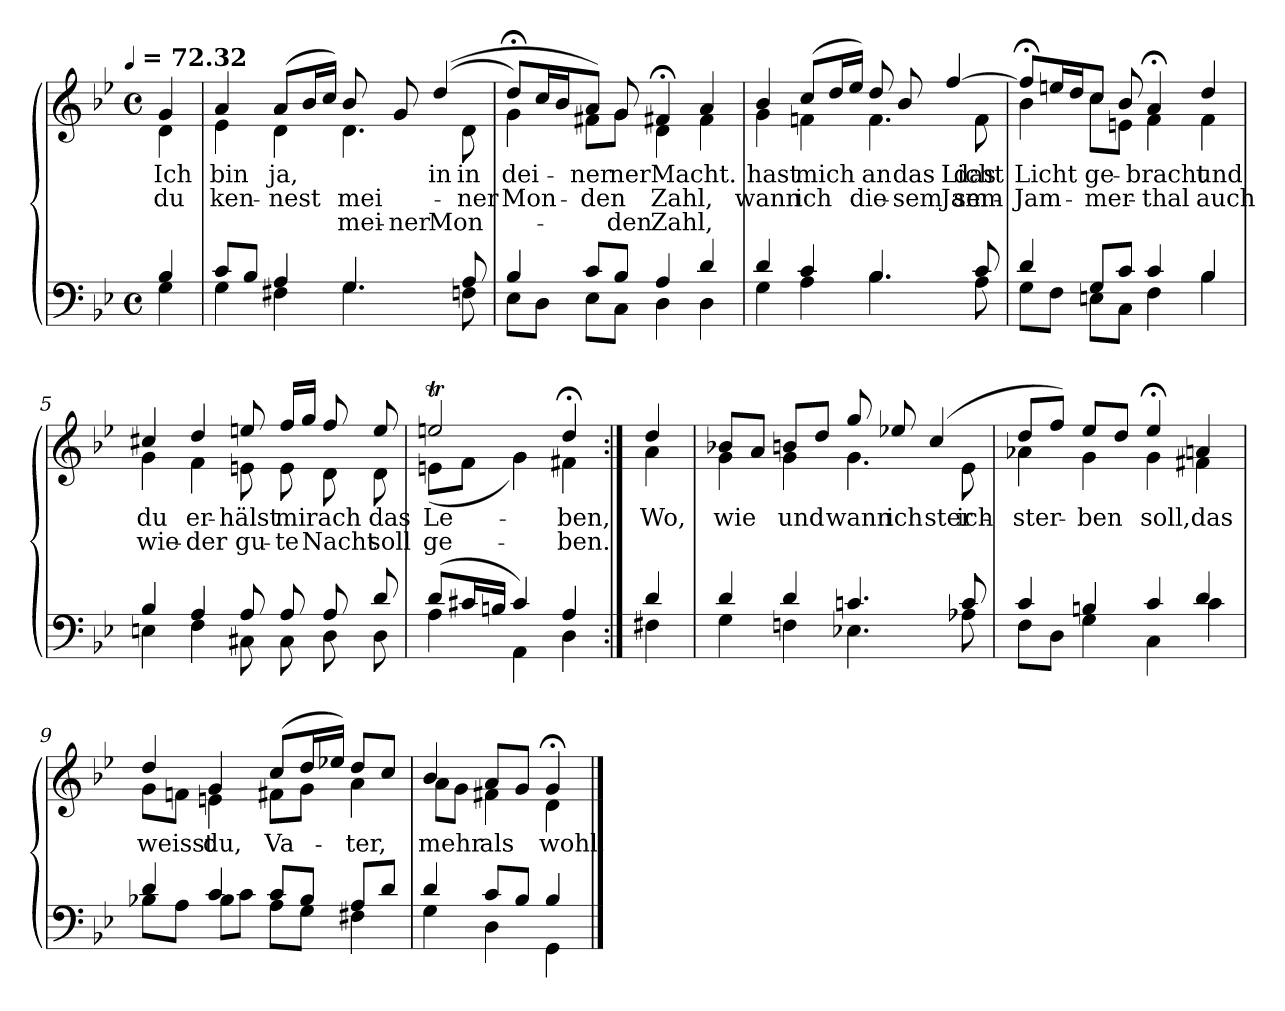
**kern	**kern	**text	**text	**text	**dynam
*part1	*part1	*part1	*part1	*part1	*part1
*staff2	*staff1	*staff1	*staff1	*staff1	*staff1/2
*clefF4	*clefG2	*	*	*	*
*k[b-e-]	*k[b-e-]	*	*	*	*
!!LO:TX:omd:t=[quarter] = 72.32
*M4/4	*M4/4	*	*	*	*
*met(c)	*met(c)	*	*	*	*
*MM72	*MM72	*	*	*	*
=	=	=	=	=	=
*^	*^	*	*	*	*
4B-	4G	4g	4d	Ich	du	.	.
=1	=1	=1	=1	=1	=1	=1	=1
8cL	4G	4a	4e-	bin	ken-	.	.
8B-J	.	.	.	.	.	.	.
4A	4F#X	(8aL	4d	ja,	-nest	.	.
.	.	16b-L	.	.	.	.	.
.	.	16ccJJ)	.	.	.	.	.
!	!	!	!	!	!	!LO:LY:a	!
4.G	4.G	8b-	4.d	.	mei-	mei-	.
!	!	!	!	!	!	!LO:LY:a	!
.	.	8g	.	.	.	-ner	.
!	!	!	!	!LO:LY:a	!	!LO:LY:a	!
.	.	((4dd	.	in	.	Mon-	.
8A	8Fn	.	8d	in	ner	.	.
=2	=2	=2	=2	=2	=2	=2	=2
*	*	*MM74	*	*	*	*	*
!	!	!	!	!LO:LY:a	!	!	!
4B-	8E-L	8dd;<L)	4g	dei-	Mon-	.	.
.	8DJ	16ccL	.	.	.	.	♩ = 73
.	.	16b-J	.	.	.	.	.
8cL	8E-L	8aJ)	8f#XL	-ner	-den	.	♩ = 72
!	!	!	!	!LO:LY:a	!	!LO:LY:a	!
8B-J	8CJ	8g	8gJ	-ner	.	-den	.
!	!	!	!	!LO:LY:a	!	!LO:LY:a	!
4A	4D	4f#X;<	4d	Macht.	Zahl,	Zahl,	.
4d	4D	4a	4f#	.	.	.	.
=3	=3	=3	=3	=3	=3	=3	=3
*	*	*MM71	*	*	*	*	*
4d	4G	4b-	4g	hast	wann	.	.
4c	4A	(8ccL	4fn	mich	ich	.	.
.	.	16ddL	.	.	.	.	.
.	.	16ee-JJ)	.	.	.	.	.
!	!	!	!	!LO:LY:a	!LO:LY:a	!	!
4.B-	4.B-	8dd	4.f	an	die-	.	.
!	!	!	!	!LO:LY:a	!LO:LY:a	!	!
.	.	8b-	.	das	-sem	.	.
!	!	!	!	!LO:LY:a	!LO:LY:a	!	!
.	.	[4ff	.	Licht	Jam-	.	.
8c	8A	.	8f	das	-sem	.	.
!!LO:LB:g=z	!!
=4	=4	=4	=4	=4	=4	=4	=4
4d	8GL	8ff;<L]	4b-	Licht	-Jam-	.	.
.	8FJ	16eenL	.	.	.	.	.
.	.	16ddJ	.	.	.	.	.
8GL	8EnL	8ccJ	8ccL	ge-	-mer-	.	♩ = 70
8cJ	8CJ	8b-	8enJ	.	.	.	.
4c	4F	4a;<	4f	-bracht	-thal	.	.
4B-	4B-	4dd	4f	und	auch	.	♩ = 68.6
=5	=5	=5	=5	=5	=5	=5	=5
4B-	4En	4cc#X	4g	du	wie-	.	.
4A	4F	4dd	4f	er-	-der	.	.
8A	8C#X	8een	8en	-hälst	gu-	.	.
8A	8C#	16ffLL	8e	mir	-te	.	♩ = 67
.	.	16ggJJ	.	.	.	.	.
8A	8D	8ff	8d	ach	Nacht	.	.
8d	8D	8ee	8d	das	soll	.	.
=6	=6	=6	=6	=6	=6	=6	=6
(8dL	4A	2eent	(8enL	Le-	ge-	.	.
16c#XL	.	.	8fJ	.	.	.	.
16BnJJ	.	.	.	.	.	.	.
4c#)	4AA	.	4g)	.	.	.	.
4A	4D	4dd;<	4f#X	ben,	-ben.	.	.
!!LO:LB:g=z	!!
=:|!	=:|!	=:|!	=:|!	=:|!	=:|!	=:|!	=:|!
*	*	*MM69	*	*	*	*	*
4d	4F#X	4dd	4a	Wo,	.	.	.
=7	=7	=7	=7	=7	=7	=7	=7
*	*	*MM69	*	*	*	*	*
4d	4G	8b-XL	4g	wie	.	.	.
.	.	8aJ	.	.	.	.	.
4d	4Fn	8bnL	4g	und	.	.	.
.	.	8ddJ	.	.	.	.	.
4.cn	4.E-X	8gg	4.g	wann	.	.	♩ = 67
!	!	!	!	!LO:LY:a	!	!	!
.	.	8ee-X	.	ich	.	.	.
!	!	!	!	!LO:LY:a	!	!	!
.	.	(4cc	.	ster-	.	.	♩ = 69
8c	8A-X	.	8e-	ich	.	.	.
=8	=8	=8	=8	=8	=8	=8	=8
4c	8FL	8ddL	4a-X	ster-	.	.	.
.	8DJ	8ffJ)	.	.	.	.	.
!	!	!	!	!LO:LY:a	!	!	!
4Bn	4G	8ee-L	4g	-ben	.	.	♩ = 67
.	.	8ddJ	.	.	.	.	.
!	!	!	!	!LO:LY:a	!	!	!
4c	4C	4ee-;<	4g	soll,	.	.	.
4d	4c	4an	4f#X	das	.	.	.
=9	=9	=9	=9	=9	=9	=9	=9
*	*	*MM68	*	*	*	*	*
4d	8B-XL	4dd	8gL	weisst	.	.	.
.	8AJ	.	8fnJ	.	.	.	.
4c	8B-L	4g	4en	du,	.	.	♩ = 67
.	8cJ	.	.	.	.	.	.
8cL	8AL	(8ccL	8f#XL	Va-	.	.	♩ = 66
8B-J	8GJ	16ddL	8gJ	.	.	.	.
.	.	16ee-XJJ)	.	.	.	.	.
8AL	4F#X	8ddL	4a	-ter,	.	.	♩ = 65
8dJ	.	8ccJ	.	.	.	.	.
=10	=10	=10	=10	=10	=10	=10	=10
*	*	*MM64	*	*	*	*	*
4d	4G	4b-	8aL	mehr	.	.	.
.	.	.	8gJ	.	.	.	.
8cL	4D	8aL	4f#X	als	.	.	♩ = 58
8B-J	.	8gJ	.	.	.	.	♩ = 54
4B-	4GG	4g;<	4d	wohl.	.	.	♩ = 53
*v	*v	*	*	*	*	*	*
*	*v	*v	*	*	*	*
==	==	==	==	==	==
*-	*-	*-	*-	*-	*-
